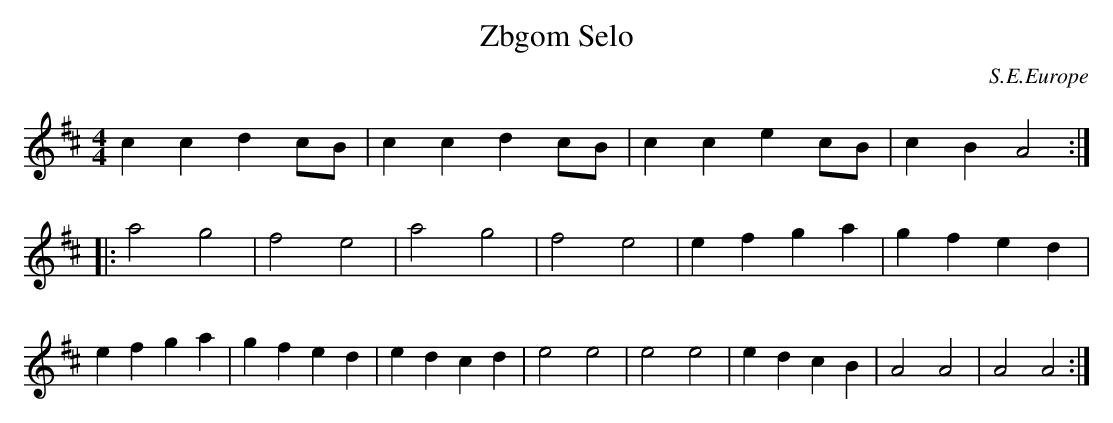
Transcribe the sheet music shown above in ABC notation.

X:1
T:Zbgom Selo
M:4/4
O:S.E.Europe
K:A mixolydian
c2c2 d2cB|c2c2 d2cB|c2c2 e2cB|c2B2 A4::\
a4g4|f4e4|a4g4|f4e4|\
e2f2 g2a2|g2f2 e2d2|e2f2 g2a2|g2f2 e2d2|\
e2d2 c2d2|e4 e4|e4 e4|e2d2 c2B2|A4A4|A4A4:|
